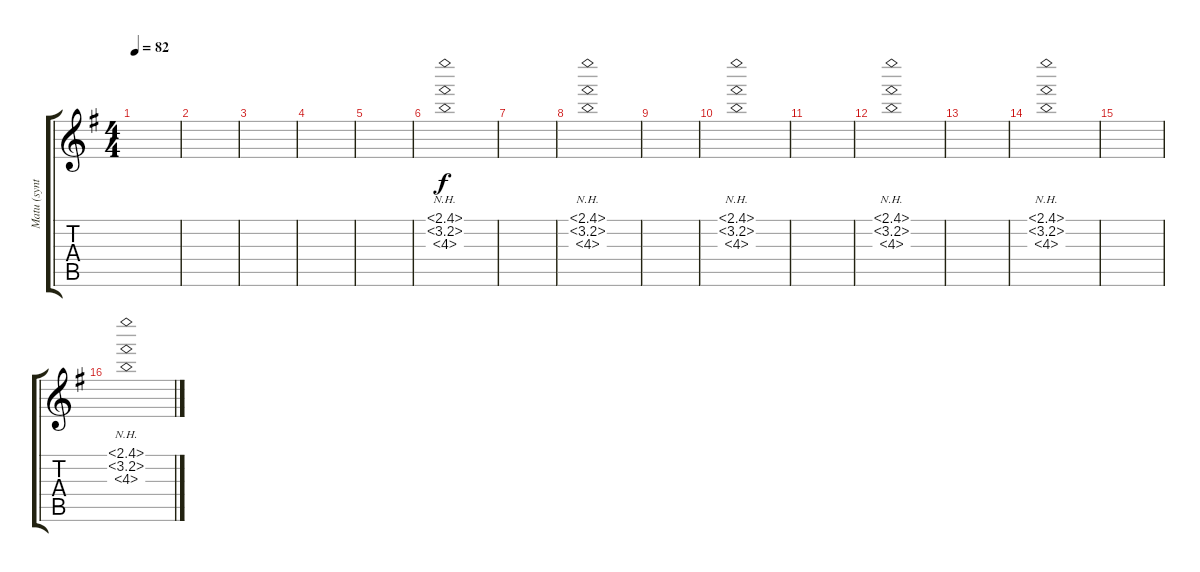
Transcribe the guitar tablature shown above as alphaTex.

\track ("Matu (synthé)" "Matu (synt") {instrument pad1newage}
\staff {score tabs}
\tuning (E4 B3 G3 D3 A2 E2) {hide}
\ts (4 4)
\tempo 82
\clef g2
\ks g
|
|
|
|
|
(2.1{nh} 3.2{nh} 4.3{nh}).1{volume 6} |
|
(2.1{nh} 3.2{nh} 4.3{nh}).1{volume 6} |
|
(2.1{nh} 3.2{nh} 4.3{nh}).1{volume 6} |
|
(2.1{nh} 3.2{nh} 4.3{nh}).1{volume 6} |
|
(2.1{nh} 3.2{nh} 4.3{nh}).1{volume 6} |
|
(2.1{nh} 3.2{nh} 4.3{nh}).1{volume 6}
